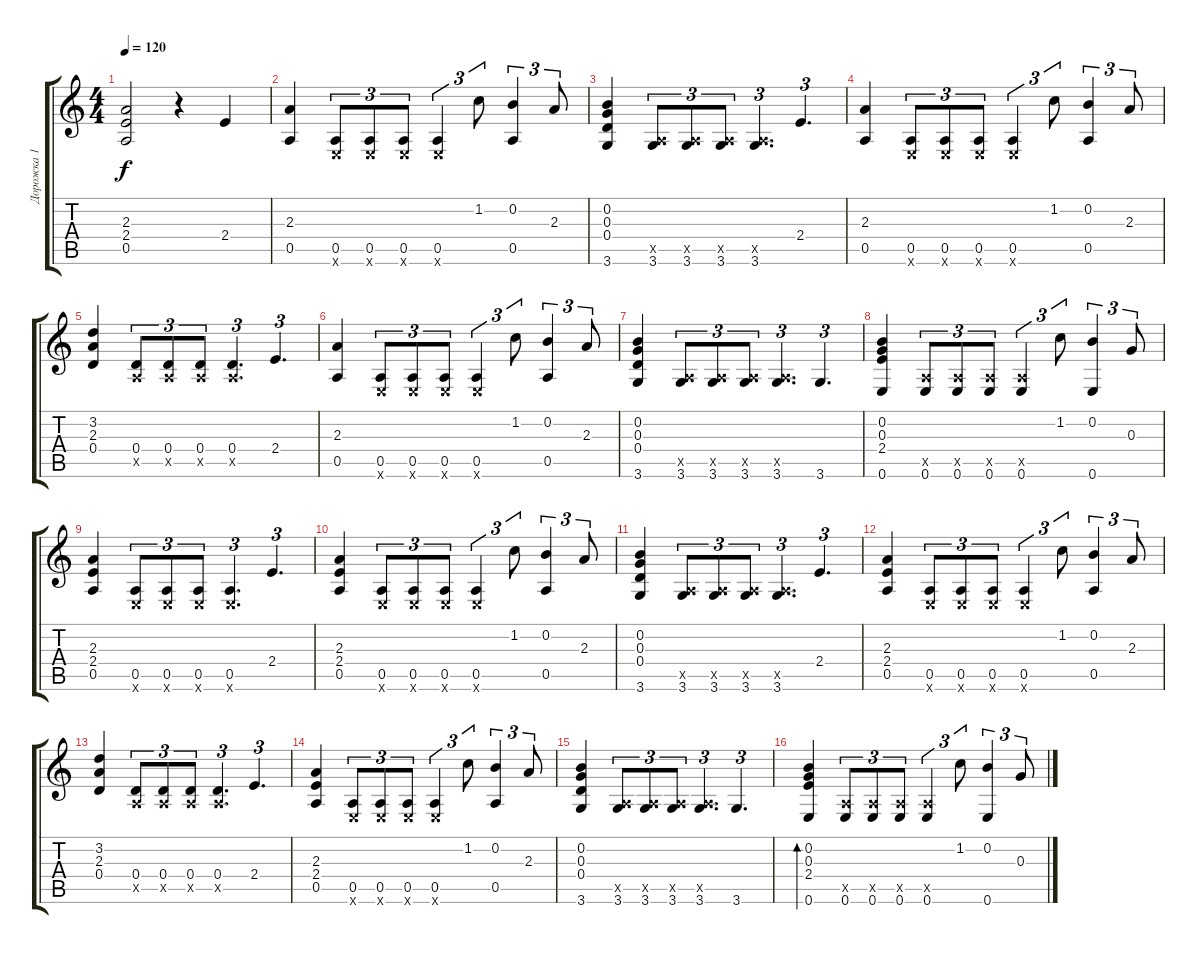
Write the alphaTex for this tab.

\track ("Дорожка 1" "Дорожка 1") {instrument acousticguitarnylon}
\staff {score tabs}
\tuning (E4 B3 G3 D3 A2 E2) {hide}
\ts (4 4)
\tempo 120
\clef g2
\ks c
(2.3{t} 2.4{t} 0.5{t}).2{dy f} r.4 2.4.4 |
(2.3 0.5).4 (0.5 0.6{x}).8{tu (3 2)} (0.5 0.6{x}).8{tu (3 2)} (0.5 0.6{x}).8{tu (3 2)} (0.5 0.6{x}).4{tu (3 2)} 1.2.8{tu (3 2)} (0.2 0.5).4{tu (3 2)} 2.3.8{tu (3 2)} |
(0.2 0.3 0.4 3.6).4 (0.5{x} 3.6).8{tu (3 2)} (0.5{x} 3.6).8{tu (3 2)} (0.5{x} 3.6).8{tu (3 2)} (0.5{x} 3.6).4{d tu (3 2)} 2.4.4{d tu (3 2)} |
(2.3 0.5).4 (0.5 0.6{x}).8{tu (3 2)} (0.5 0.6{x}).8{tu (3 2)} (0.5 0.6{x}).8{tu (3 2)} (0.5 0.6{x}).4{tu (3 2)} 1.2.8{tu (3 2)} (0.2 0.5).4{tu (3 2)} 2.3.8{tu (3 2)} |
(3.2 2.3 0.4).4 (0.4 0.5{x}).8{tu (3 2)} (0.4 0.5{x}).8{tu (3 2)} (0.4 0.5{x}).8{tu (3 2)} (0.4 0.5{x}).4{d tu (3 2)} 2.4.4{d tu (3 2)} |
(2.3 0.5).4 (0.5 0.6{x}).8{tu (3 2)} (0.5 0.6{x}).8{tu (3 2)} (0.5 0.6{x}).8{tu (3 2)} (0.5 0.6{x}).4{tu (3 2)} 1.2.8{tu (3 2)} (0.2 0.5).4{tu (3 2)} 2.3.8{tu (3 2)} |
(0.2 0.3 0.4 3.6).4 (0.5{x} 3.6).8{tu (3 2)} (0.5{x} 3.6).8{tu (3 2)} (0.5{x} 3.6).8{tu (3 2)} (0.5{x} 3.6).4{d tu (3 2)} 3.6.4{d tu (3 2)} |
(0.2 0.3 2.4 0.6).4 (0.5{x} 0.6).8{tu (3 2)} (0.5{x} 0.6).8{tu (3 2)} (0.5{x} 0.6).8{tu (3 2)} (0.5{x} 0.6).4{tu (3 2)} 1.2.8{tu (3 2)} (0.2 0.6).4{tu (3 2)} 0.3.8{tu (3 2)} |
(2.3 2.4 0.5).4 (0.5 0.6{x}).8{tu (3 2)} (0.5 0.6{x}).8{tu (3 2)} (0.5 0.6{x}).8{tu (3 2)} (0.5 0.6{x}).4{d tu (3 2)} 2.4.4{d tu (3 2)} |
(2.3 2.4 0.5).4 (0.5 0.6{x}).8{tu (3 2)} (0.5 0.6{x}).8{tu (3 2)} (0.5 0.6{x}).8{tu (3 2)} (0.5 0.6{x}).4{tu (3 2)} 1.2.8{tu (3 2)} (0.2 0.5).4{tu (3 2)} 2.3.8{tu (3 2)} |
(0.2 0.3 0.4 3.6).4 (0.5{x} 3.6).8{tu (3 2)} (0.5{x} 3.6).8{tu (3 2)} (0.5{x} 3.6).8{tu (3 2)} (0.5{x} 3.6).4{d tu (3 2)} 2.4.4{d tu (3 2)} |
(2.3 2.4 0.5).4 (0.5 0.6{x}).8{tu (3 2)} (0.5 0.6{x}).8{tu (3 2)} (0.5 0.6{x}).8{tu (3 2)} (0.5 0.6{x}).4{tu (3 2)} 1.2.8{tu (3 2)} (0.2 0.5).4{tu (3 2)} 2.3.8{tu (3 2)} |
(3.2 2.3 0.4).4 (0.4 0.5{x}).8{tu (3 2)} (0.4 0.5{x}).8{tu (3 2)} (0.4 0.5{x}).8{tu (3 2)} (0.4 0.5{x}).4{d tu (3 2)} 2.4.4{d tu (3 2)} |
(2.3 2.4 0.5).4 (0.5 0.6{x}).8{tu (3 2)} (0.5 0.6{x}).8{tu (3 2)} (0.5 0.6{x}).8{tu (3 2)} (0.5 0.6{x}).4{tu (3 2)} 1.2.8{tu (3 2)} (0.2 0.5).4{tu (3 2)} 2.3.8{tu (3 2)} |
(0.2 0.3 0.4 3.6).4 (0.5{x} 3.6).8{tu (3 2)} (0.5{x} 3.6).8{tu (3 2)} (0.5{x} 3.6).8{tu (3 2)} (0.5{x} 3.6).4{d tu (3 2)} 3.6.4{d tu (3 2)} |
(0.2 0.3 2.4 0.6).4{bd 60} (0.5{x} 0.6).8{tu (3 2)} (0.5{x} 0.6).8{tu (3 2)} (0.5{x} 0.6).8{tu (3 2)} (0.5{x} 0.6).4{tu (3 2)} 1.2.8{tu (3 2)} (0.2 0.6).4{tu (3 2)} 0.3.8{tu (3 2)}
